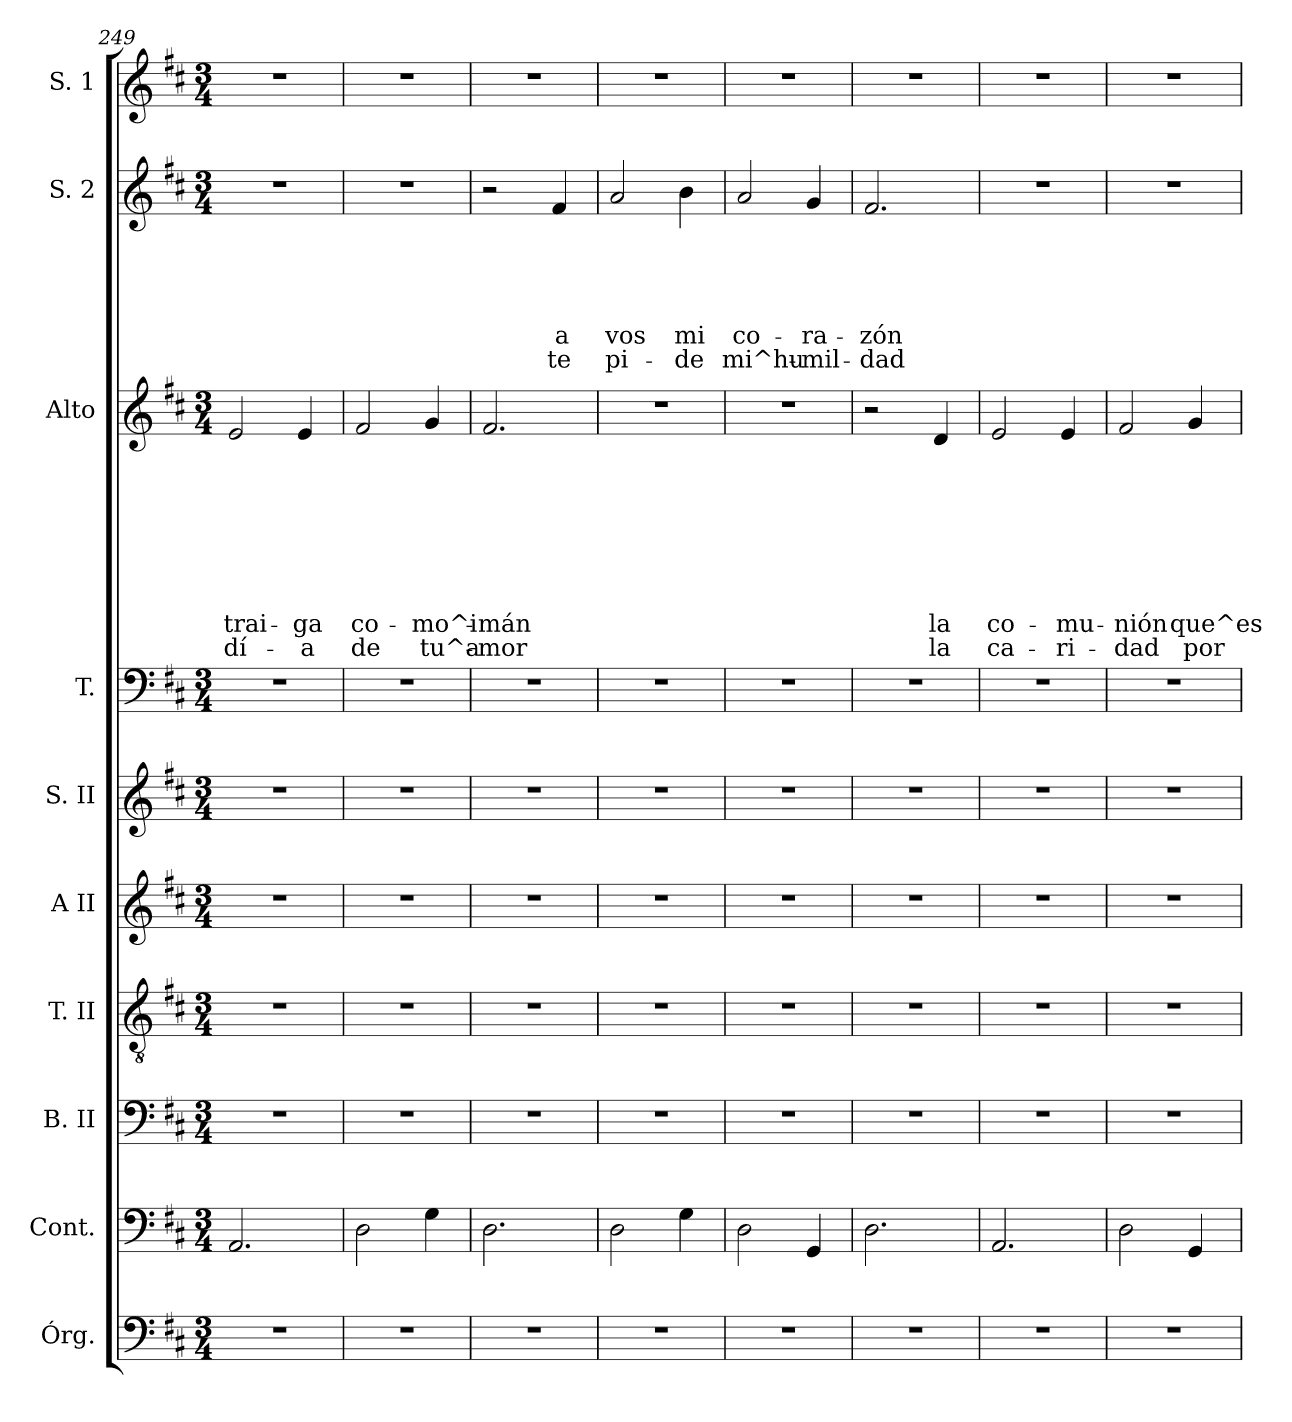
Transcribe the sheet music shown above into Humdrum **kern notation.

**kern	**kern	**kern	**kern	**kern	**kern	**kern	**kern	**text	**text	**text	**text	**text	**text	**text	**text	**text	**kern	**text	**text	**text	**text	**text	**text	**kern
*part10	*part9	*part8	*part7	*part6	*part5	*part4	*part3	*part3	*part3	*part3	*part3	*part3	*part3	*part3	*part3	*part3	*part2	*part2	*part2	*part2	*part2	*part2	*part2	*part1
*staff10	*staff9	*staff8	*staff7	*staff6	*staff5	*staff4	*staff3	*staff3	*staff3	*staff3	*staff3	*staff3	*staff3	*staff3	*staff3	*staff3	*staff2	*staff2	*staff2	*staff2	*staff2	*staff2	*staff2	*staff1
*I"Órg.	*I"Cont.	*I"B. II	*I"T. II	*I"A II	*I"S. II	*I"T.	*I"Alto	*	*	*	*	*	*	*	*	*	*I"S. 2	*	*	*	*	*	*	*I"S. 1
*I'Órg.	*I'Cont.	*I'B. II	*I'T. II	*I'A II	*I'S. II	*I'T.	*I'Alto	*	*	*	*	*	*	*	*	*	*I'S. 2	*	*	*	*	*	*	*I'S. 1
*clefF4	*clefF4	*clefF4	*clefGv2	*clefG2	*clefG2	*clefF4	*clefG2	*	*	*	*	*	*	*	*	*	*clefG2	*	*	*	*	*	*	*clefG2
*k[f#c#]	*k[f#c#]	*k[f#c#]	*k[f#c#]	*k[f#c#]	*k[f#c#]	*k[f#c#]	*k[f#c#]	*	*	*	*	*	*	*	*	*	*k[f#c#]	*	*	*	*	*	*	*k[f#c#]
*D:	*D:	*D:	*D:	*D:	*D:	*D:	*D:	*	*	*	*	*	*	*	*	*	*D:	*	*	*	*	*	*	*D:
*M3/4	*M3/4	*M3/4	*M3/4	*M3/4	*M3/4	*M3/4	*M3/4	*	*	*	*	*	*	*	*	*	*M3/4	*	*	*	*	*	*	*M3/4
=249	=249	=249	=249	=249	=249	=249	=249	=249	=249	=249	=249	=249	=249	=249	=249	=249	=249	=249	=249	=249	=249	=249	=249	=249
!	!	!	!	!	!	!	!	!	!	!	!	!	!	!	!LO:LY:b	!LO:LY:b	!	!	!	!	!	!	!	!
2.r	2.AA/	2.r	2.r	2.r	2.r	2.r	2e/	.	.	.	.	.	.	.	-trai-	dí-	2.r	.	.	.	.	.	.	2.r
!	!	!	!	!	!	!	!	!	!	!	!	!	!	!	!LO:LY:b	!LO:LY:b	!	!	!	!	!	!	!	!
.	.	.	.	.	.	.	4e/	.	.	.	.	.	.	.	-ga	-a	.	.	.	.	.	.	.	.
!!LO:PB:g=z
=250	=250	=250	=250	=250	=250	=250	=250	=250	=250	=250	=250	=250	=250	=250	=250	=250	=250	=250	=250	=250	=250	=250	=250	=250
!	!	!	!	!	!	!	!	!	!	!	!	!	!	!	!LO:LY:b	!LO:LY:b	!	!	!	!	!	!	!	!
2.r	2D\	2.r	2.r	2.r	2.r	2.r	2f#/	.	.	.	.	.	.	.	co-	de	2.r	.	.	.	.	.	.	2.r
!	!	!	!	!	!	!	!	!	!	!	!	!	!	!	!LO:LY:b	!LO:LY:b	!	!	!	!	!	!	!	!
.	4G\	.	.	.	.	.	4g/	.	.	.	.	.	.	.	-mo^i-	tu^a-	.	.	.	.	.	.	.	.
=251	=251	=251	=251	=251	=251	=251	=251	=251	=251	=251	=251	=251	=251	=251	=251	=251	=251	=251	=251	=251	=251	=251	=251	=251
!	!	!	!	!	!	!	!	!	!	!	!	!	!	!	!LO:LY:b	!LO:LY:b	!	!	!	!	!	!	!	!
2.r	2.D\	2.r	2.r	2.r	2.r	2.r	2.f#/	.	.	.	.	.	.	.	-mán	-mor	2r	.	.	.	.	.	.	2.r
!	!	!	!	!	!	!	!	!	!	!	!	!	!	!	!	!	!	!	!	!	!	!LO:LY:b	!LO:LY:b	!
.	.	.	.	.	.	.	.	.	.	.	.	.	.	.	.	.	4f#/	.	.	.	.	a	te	.
=252	=252	=252	=252	=252	=252	=252	=252	=252	=252	=252	=252	=252	=252	=252	=252	=252	=252	=252	=252	=252	=252	=252	=252	=252
!	!	!	!	!	!	!	!	!	!	!	!	!	!	!	!	!	!	!	!	!	!	!LO:LY:b	!LO:LY:b	!
2.r	2D\	2.r	2.r	2.r	2.r	2.r	2.r	.	.	.	.	.	.	.	.	.	2a/	.	.	.	.	vos	pi-	2.r
!	!	!	!	!	!	!	!	!	!	!	!	!	!	!	!	!	!	!	!	!	!	!LO:LY:b	!LO:LY:b	!
.	4G\	.	.	.	.	.	.	.	.	.	.	.	.	.	.	.	4b\	.	.	.	.	mi	-de	.
=253	=253	=253	=253	=253	=253	=253	=253	=253	=253	=253	=253	=253	=253	=253	=253	=253	=253	=253	=253	=253	=253	=253	=253	=253
!	!	!	!	!	!	!	!	!	!	!	!	!	!	!	!	!	!	!	!	!	!	!LO:LY:b	!LO:LY:b	!
2.r	2D\	2.r	2.r	2.r	2.r	2.r	2.r	.	.	.	.	.	.	.	.	.	2a/	.	.	.	.	co-	mi^hu-	2.r
!	!	!	!	!	!	!	!	!	!	!	!	!	!	!	!	!	!	!	!	!	!	!LO:LY:b	!LO:LY:b	!
.	4GG/	.	.	.	.	.	.	.	.	.	.	.	.	.	.	.	4g/	.	.	.	.	-ra-	-mil-	.
=254	=254	=254	=254	=254	=254	=254	=254	=254	=254	=254	=254	=254	=254	=254	=254	=254	=254	=254	=254	=254	=254	=254	=254	=254
!	!	!	!	!	!	!	!	!	!	!	!	!	!	!	!	!	!	!	!	!	!	!LO:LY:b	!LO:LY:b	!
2.r	2.D\	2.r	2.r	2.r	2.r	2.r	2r	.	.	.	.	.	.	.	.	.	2.f#/	.	.	.	.	-zón	-dad	2.r
!	!	!	!	!	!	!	!	!	!	!	!	!	!	!	!LO:LY:b	!LO:LY:b	!	!	!	!	!	!	!	!
.	.	.	.	.	.	.	4d/	.	.	.	.	.	.	.	la	la	.	.	.	.	.	.	.	.
=255	=255	=255	=255	=255	=255	=255	=255	=255	=255	=255	=255	=255	=255	=255	=255	=255	=255	=255	=255	=255	=255	=255	=255	=255
!	!	!	!	!	!	!	!	!	!	!	!	!	!	!	!LO:LY:b	!LO:LY:b	!	!	!	!	!	!	!	!
2.r	2.AA/	2.r	2.r	2.r	2.r	2.r	2e/	.	.	.	.	.	.	.	co-	ca-	2.r	.	.	.	.	.	.	2.r
!	!	!	!	!	!	!	!	!	!	!	!	!	!	!	!LO:LY:b	!LO:LY:b	!	!	!	!	!	!	!	!
.	.	.	.	.	.	.	4e/	.	.	.	.	.	.	.	-mu-	-ri-	.	.	.	.	.	.	.	.
=256	=256	=256	=256	=256	=256	=256	=256	=256	=256	=256	=256	=256	=256	=256	=256	=256	=256	=256	=256	=256	=256	=256	=256	=256
!	!	!	!	!	!	!	!	!	!	!	!	!	!	!	!LO:LY:b	!LO:LY:b	!	!	!	!	!	!	!	!
2.r	2D\	2.r	2.r	2.r	2.r	2.r	2f#/	.	.	.	.	.	.	.	-nión	-dad	2.r	.	.	.	.	.	.	2.r
!	!	!	!	!	!	!	!	!	!	!	!	!	!	!	!LO:LY:b	!LO:LY:b	!	!	!	!	!	!	!	!
.	4GG/	.	.	.	.	.	4g/	.	.	.	.	.	.	.	que^es	por	.	.	.	.	.	.	.	.
=	=	=	=	=	=	=	=	=	=	=	=	=	=	=	=	=	=	=	=	=	=	=	=	=
*-	*-	*-	*-	*-	*-	*-	*-	*-	*-	*-	*-	*-	*-	*-	*-	*-	*-	*-	*-	*-	*-	*-	*-	*-
